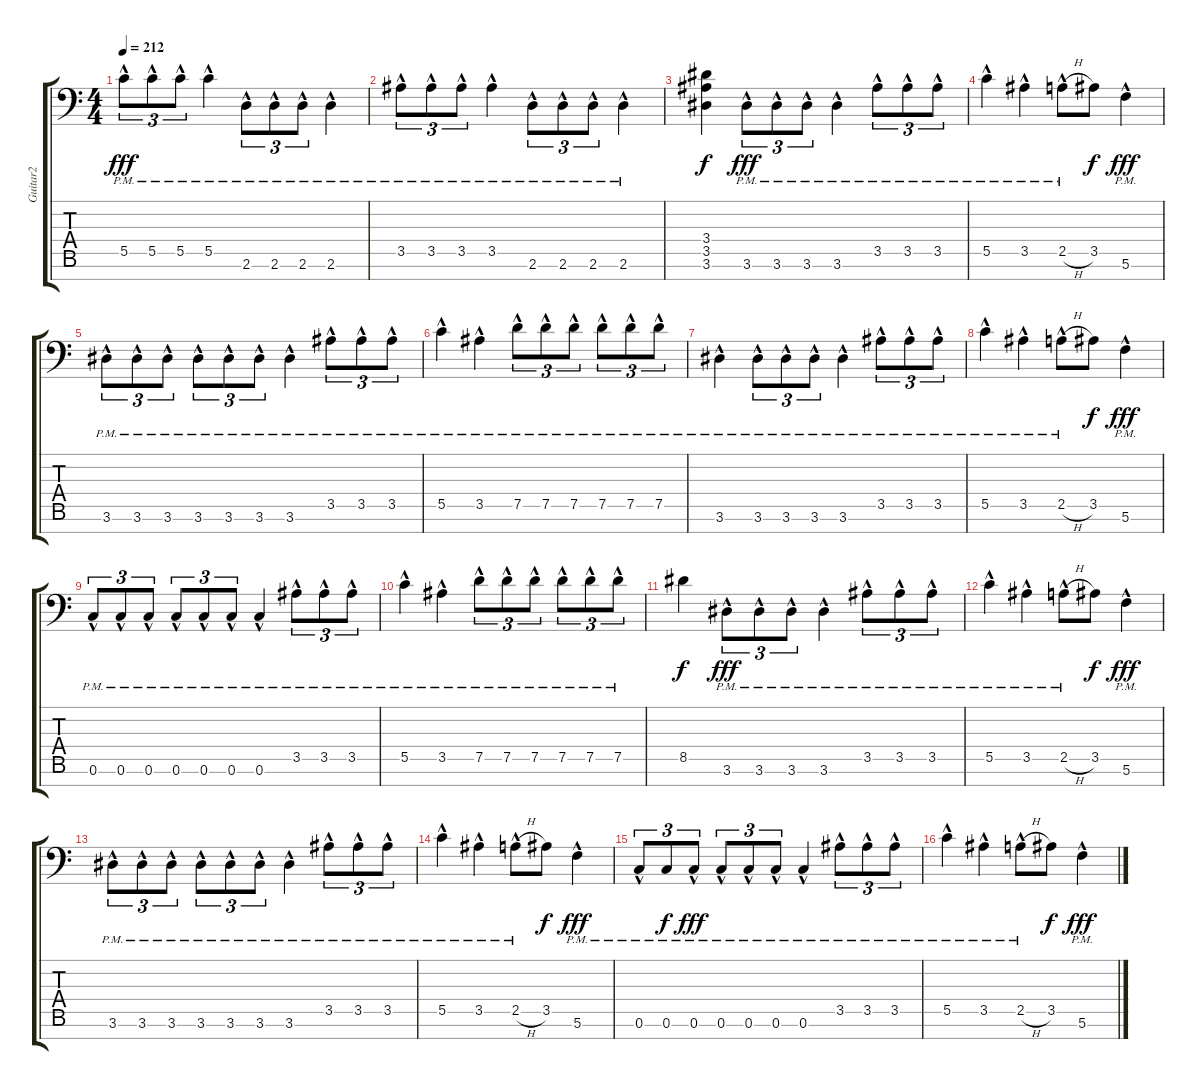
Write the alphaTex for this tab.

\track ("Guitar2" "Guitar2") {instrument overdrivenguitar}
\staff {score tabs}
\tuning (E4 C4 G3 C3 G2 C2 G1) {hide}
\ts (4 4)
\tempo 212
\clef f4
\ks c
5.5{hac pm}.8{tu (3 2) dy fff} 5.5{hac pm}.8{tu (3 2)} 5.5{hac pm}.8{tu (3 2)} 5.5{hac pm}.4 2.6{hac pm}.8{tu (3 2)} 2.6{hac pm}.8{tu (3 2)} 2.6{hac pm}.8{tu (3 2)} 2.6{hac pm}.4 |
3.5{hac pm}.8{tu (3 2)} 3.5{hac pm}.8{tu (3 2)} 3.5{hac pm}.8{tu (3 2)} 3.5{hac pm}.4 2.6{hac pm}.8{tu (3 2)} 2.6{hac pm}.8{tu (3 2)} 2.6{hac pm}.8{tu (3 2)} 2.6{hac pm}.4 |
(3.4 3.5 3.6).4{dy f} 3.6{hac pm}.8{tu (3 2) dy fff} 3.6{hac pm}.8{tu (3 2)} 3.6{hac pm}.8{tu (3 2)} 3.6{hac pm}.4 3.5{hac pm}.8{tu (3 2)} 3.5{hac pm}.8{tu (3 2)} 3.5{hac pm}.8{tu (3 2)} |
5.5{hac pm}.4 3.5{hac pm}.4 2.5{h hac pm}.8 3.5.8{dy f} 5.6{hac pm}.4{dy fff} |
3.6{hac pm}.8{tu (3 2)} 3.6{hac pm}.8{tu (3 2)} 3.6{hac pm}.8{tu (3 2)} 3.6{hac pm}.8{tu (3 2)} 3.6{hac pm}.8{tu (3 2)} 3.6{hac pm}.8{tu (3 2)} 3.6{hac pm}.4 3.5{hac pm}.8{tu (3 2)} 3.5{hac pm}.8{tu (3 2)} 3.5{hac pm}.8{tu (3 2)} |
5.5{hac pm}.4 3.5{hac pm}.4 7.5{hac pm}.8{tu (3 2)} 7.5{hac pm}.8{tu (3 2)} 7.5{hac pm}.8{tu (3 2)} 7.5{hac pm}.8{tu (3 2)} 7.5{hac pm}.8{tu (3 2)} 7.5{hac pm}.8{tu (3 2)} |
3.6{hac pm}.4 3.6{hac pm}.8{tu (3 2)} 3.6{hac pm}.8{tu (3 2)} 3.6{hac pm}.8{tu (3 2)} 3.6{hac pm}.4 3.5{hac pm}.8{tu (3 2)} 3.5{hac pm}.8{tu (3 2)} 3.5{hac pm}.8{tu (3 2)} |
5.5{hac pm}.4 3.5{hac pm}.4 2.5{h hac pm}.8 3.5.8{dy f} 5.6{hac pm}.4{dy fff} |
0.6{hac pm}.8{tu (3 2)} 0.6{hac pm}.8{tu (3 2)} 0.6{hac pm}.8{tu (3 2)} 0.6{hac pm}.8{tu (3 2)} 0.6{hac pm}.8{tu (3 2)} 0.6{hac pm}.8{tu (3 2)} 0.6{hac pm}.4 3.5{hac pm}.8{tu (3 2)} 3.5{hac pm}.8{tu (3 2)} 3.5{hac pm}.8{tu (3 2)} |
5.5{hac pm}.4 3.5{hac pm}.4 7.5{hac pm}.8{tu (3 2)} 7.5{hac pm}.8{tu (3 2)} 7.5{hac pm}.8{tu (3 2)} 7.5{hac pm}.8{tu (3 2)} 7.5{hac pm}.8{tu (3 2)} 7.5{hac pm}.8{tu (3 2)} |
8.5.4{dy f} 3.6{hac pm}.8{tu (3 2) dy fff} 3.6{hac pm}.8{tu (3 2)} 3.6{hac pm}.8{tu (3 2)} 3.6{hac pm}.4 3.5{hac pm}.8{tu (3 2)} 3.5{hac pm}.8{tu (3 2)} 3.5{hac pm}.8{tu (3 2)} |
5.5{hac pm}.4 3.5{hac pm}.4 2.5{h hac pm}.8 3.5.8{dy f} 5.6{hac pm}.4{dy fff} |
3.6{hac pm}.8{tu (3 2)} 3.6{hac pm}.8{tu (3 2)} 3.6{hac pm}.8{tu (3 2)} 3.6{hac pm}.8{tu (3 2)} 3.6{hac pm}.8{tu (3 2)} 3.6{hac pm}.8{tu (3 2)} 3.6{hac pm}.4 3.5{hac pm}.8{tu (3 2)} 3.5{hac pm}.8{tu (3 2)} 3.5{hac pm}.8{tu (3 2)} |
5.5{hac pm}.4 3.5{hac pm}.4 2.5{h hac pm}.8 3.5.8{dy f} 5.6{hac pm}.4{dy fff} |
0.6{hac pm}.8{tu (3 2)} 0.6{pm}.8{tu (3 2) dy f} 0.6{hac pm}.8{tu (3 2) dy fff} 0.6{hac pm}.8{tu (3 2)} 0.6{hac pm}.8{tu (3 2)} 0.6{hac pm}.8{tu (3 2)} 0.6{hac pm}.4 3.5{hac pm}.8{tu (3 2)} 3.5{hac pm}.8{tu (3 2)} 3.5{hac pm}.8{tu (3 2)} |
5.5{hac pm}.4 3.5{hac pm}.4 2.5{h hac pm}.8 3.5.8{dy f} 5.6{hac pm}.4{dy fff}
